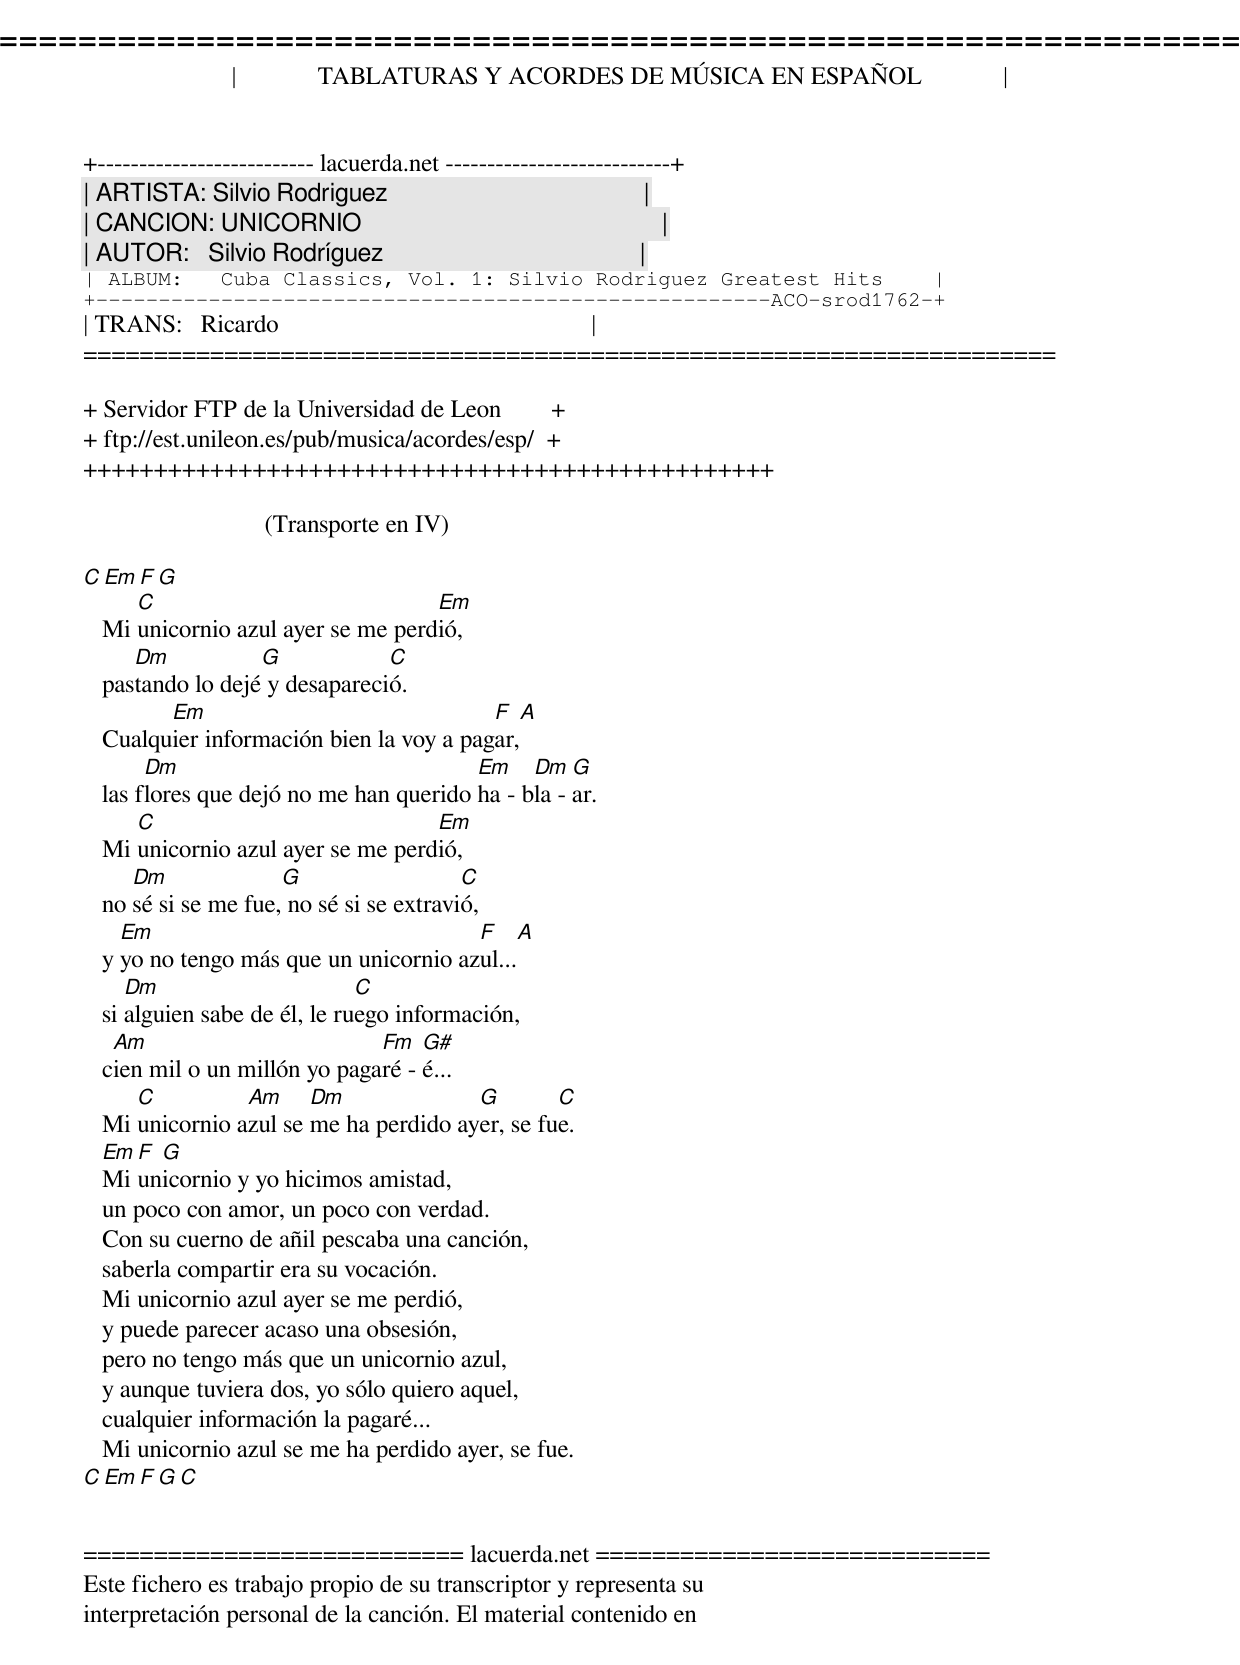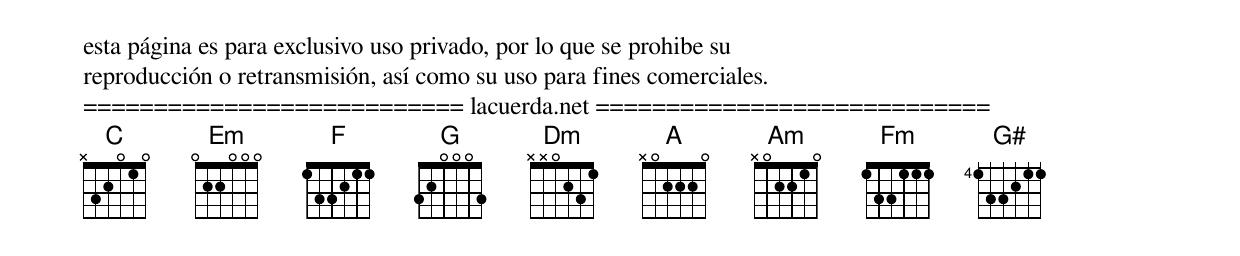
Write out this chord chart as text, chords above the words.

=====================================================================
|             TABLATURAS Y ACORDES DE MÚSICA EN ESPAÑOL             |
+-------------------------- lacuerda.net ---------------------------+
| ARTISTA: Silvio Rodriguez                                         |
| CANCION: UNICORNIO                                                |
| AUTOR:   Silvio Rodríguez                                         |
| ALBUM:   Cuba Classics, Vol. 1: Silvio Rodriguez Greatest Hits    |
+------------------------------------------------------ACO-srod1762-+
| TRANS:   Ricardo                                                  |
=====================================================================

+ Servidor FTP de la Universidad de Leon        +
+ ftp://est.unileon.es/pub/musica/acordes/esp/  +
+++++++++++++++++++++++++++++++++++++++++++++++++

                             (Transporte en IV)

   C Em F G
      C                             Em
   Mi unicornio azul ayer se me perdió,
      Dm           G            C
   pastando lo dejé y desapareció.
         Em                               F   A
   Cualquier información bien la voy a pagar,
        Dm                               Em    Dm   G
   las flores que dejó no me han querido ha - bla - ar.
      C                             Em
   Mi unicornio azul ayer se me perdió,
      Dm              G                   C
   no sé si se me fue, no sé si se extravió,
     Em                                 F     A
   y yo no tengo más que un unicornio azul...
      Dm                       C
   si alguien sabe de él, le ruego información,
    Am                         Fm   G#
   cien mil o un millón yo pagaré - é...
      C          Am     Dm              G        C
   Mi unicornio azul se me ha perdido ayer, se fue.
   Em F G
   Mi unicornio y yo hicimos amistad,
   un poco con amor, un poco con verdad.
   Con su cuerno de añil pescaba una canción,
   saberla compartir era su vocación.
   Mi unicornio azul ayer se me perdió,
   y puede parecer acaso una obsesión,
   pero no tengo más que un unicornio azul,
   y aunque tuviera dos, yo sólo quiero aquel,
   cualquier información la pagaré...
   Mi unicornio azul se me ha perdido ayer, se fue.
   C Em F G C


=========================== lacuerda.net ============================
Este fichero es trabajo propio de su transcriptor y representa su
interpretación personal de la canción. El material contenido en
esta página es para exclusivo uso privado, por lo que se prohibe su
reproducción o retransmisión, así como su uso para fines comerciales.
=========================== lacuerda.net ============================
